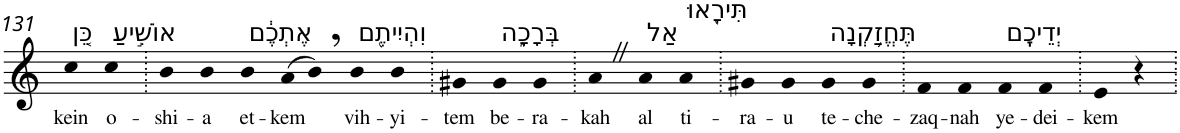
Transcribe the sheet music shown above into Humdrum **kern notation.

**kern	**text
*part1	*part1
*staff1	*staff1
*I"Piano	*
*I'Pno	*
!!LO:PB:g=z
*clefG2	*
*k[]	*
=131	=131
!LO:TX:a:t=כֵּ֚ן	!
!	!LO:LY:b
4cc	kein
!LO:TX:a:t=אוֹשִׁ֣יעַ	!
!	!LO:LY:b
4cc	o-
=132.	=132.
!	!LO:LY:b
4b	-shi-
!	!LO:LY:b
4b	-a
!LO:TX:a:t=אֶתְכֶ֔ם	!
!	!LO:LY:b
4b	et-
!	!LO:LY:b
(>8a	-kem
8b,)	.
!LO:TX:a:t=וִהְיִיתֶ֖ם	!
!	!LO:LY:b
4b	vih-
!	!LO:LY:b
4b	-yi-
=133.	=133.
!	!LO:LY:b
4g#X	-tem
!LO:TX:a:t=בְּרָכָ֑ה	!
!	!LO:LY:b
4g#	be-
!	!LO:LY:b
4g#	-ra-
=134.	=134.
!	!LO:LY:b
4aZ	-kah
!LO:TX:a:t=אַל	!
!	!LO:LY:b
4a	al
!LO:TX:a:t=תִּירָ֖אוּ	!
!	!LO:LY:b
4a	ti-
=135.	=135.
!	!LO:LY:b
4g#X	-ra-
!	!LO:LY:b
4g#	-u
!LO:TX:a:t=תֶּחֱזַ֥קְנָה	!
!	!LO:LY:b
4g#	te-
!	!LO:LY:b
4g#	-che-
=136.	=136.
!	!LO:LY:b
4f	-zaq-
!	!LO:LY:b
4f	-nah
!LO:TX:a:t=יְדֵיכֶֽם	!
!	!LO:LY:b
4f	ye-
!	!LO:LY:b
4f	-dei-
=137.	=137.
!	!LO:LY:b
4e	-kem
4r	.
=.	=.
*-	*-
